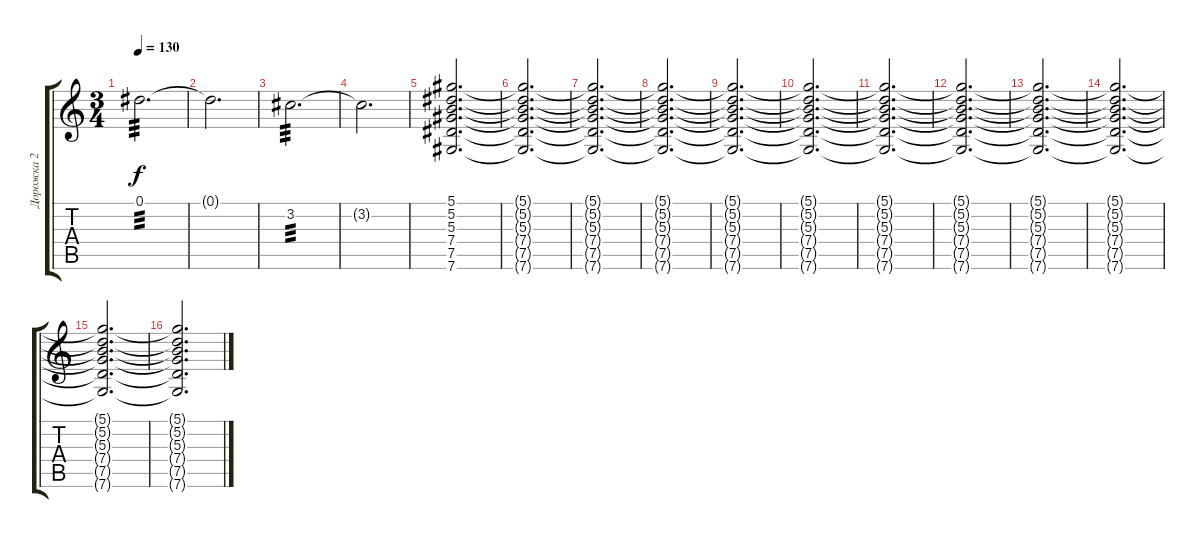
\track ("Дорожка 2" "Дорожка 2") {instrument distortionguitar}
\staff {score tabs}
\tuning (Eb4 Bb3 Gb3 Db3 Ab2 Db2) {hide}
\ts (3 4)
\tempo 130
\clef g2
\ks c
0.1.2{d tp 3 dy f} |
0.1{t}.2{d} |
3.2.2{d tp 3} |
3.2{t}.2{d} |
(5.1 5.2 5.3 7.4 7.5 7.6).2{d volume 2 instrument distortionguitar} |
(5.1{t} 5.2{t} 5.3{t} 7.4{t} 7.5{t} 7.6{t}).2{d volume 7} |
(5.1{t} 5.2{t} 5.3{t} 7.4{t} 7.5{t} 7.6{t}).2{d} |
(5.1{t} 5.2{t} 5.3{t} 7.4{t} 7.5{t} 7.6{t}).2{d} |
(5.1{t} 5.2{t} 5.3{t} 7.4{t} 7.5{t} 7.6{t}).2{d} |
(5.1{t} 5.2{t} 5.3{t} 7.4{t} 7.5{t} 7.6{t}).2{d volume 9} |
(5.1{t} 5.2{t} 5.3{t} 7.4{t} 7.5{t} 7.6{t}).2{d} |
(5.1{t} 5.2{t} 5.3{t} 7.4{t} 7.5{t} 7.6{t}).2{d} |
(5.1{t} 5.2{t} 5.3{t} 7.4{t} 7.5{t} 7.6{t}).2{d} |
(5.1{t} 5.2{t} 5.3{t} 7.4{t} 7.5{t} 7.6{t}).2{d} |
(5.1{t} 5.2{t} 5.3{t} 7.4{t} 7.5{t} 7.6{t}).2{d} |
(5.1{t} 5.2{t} 5.3{t} 7.4{t} 7.5{t} 7.6{t}).2{d volume 12}
